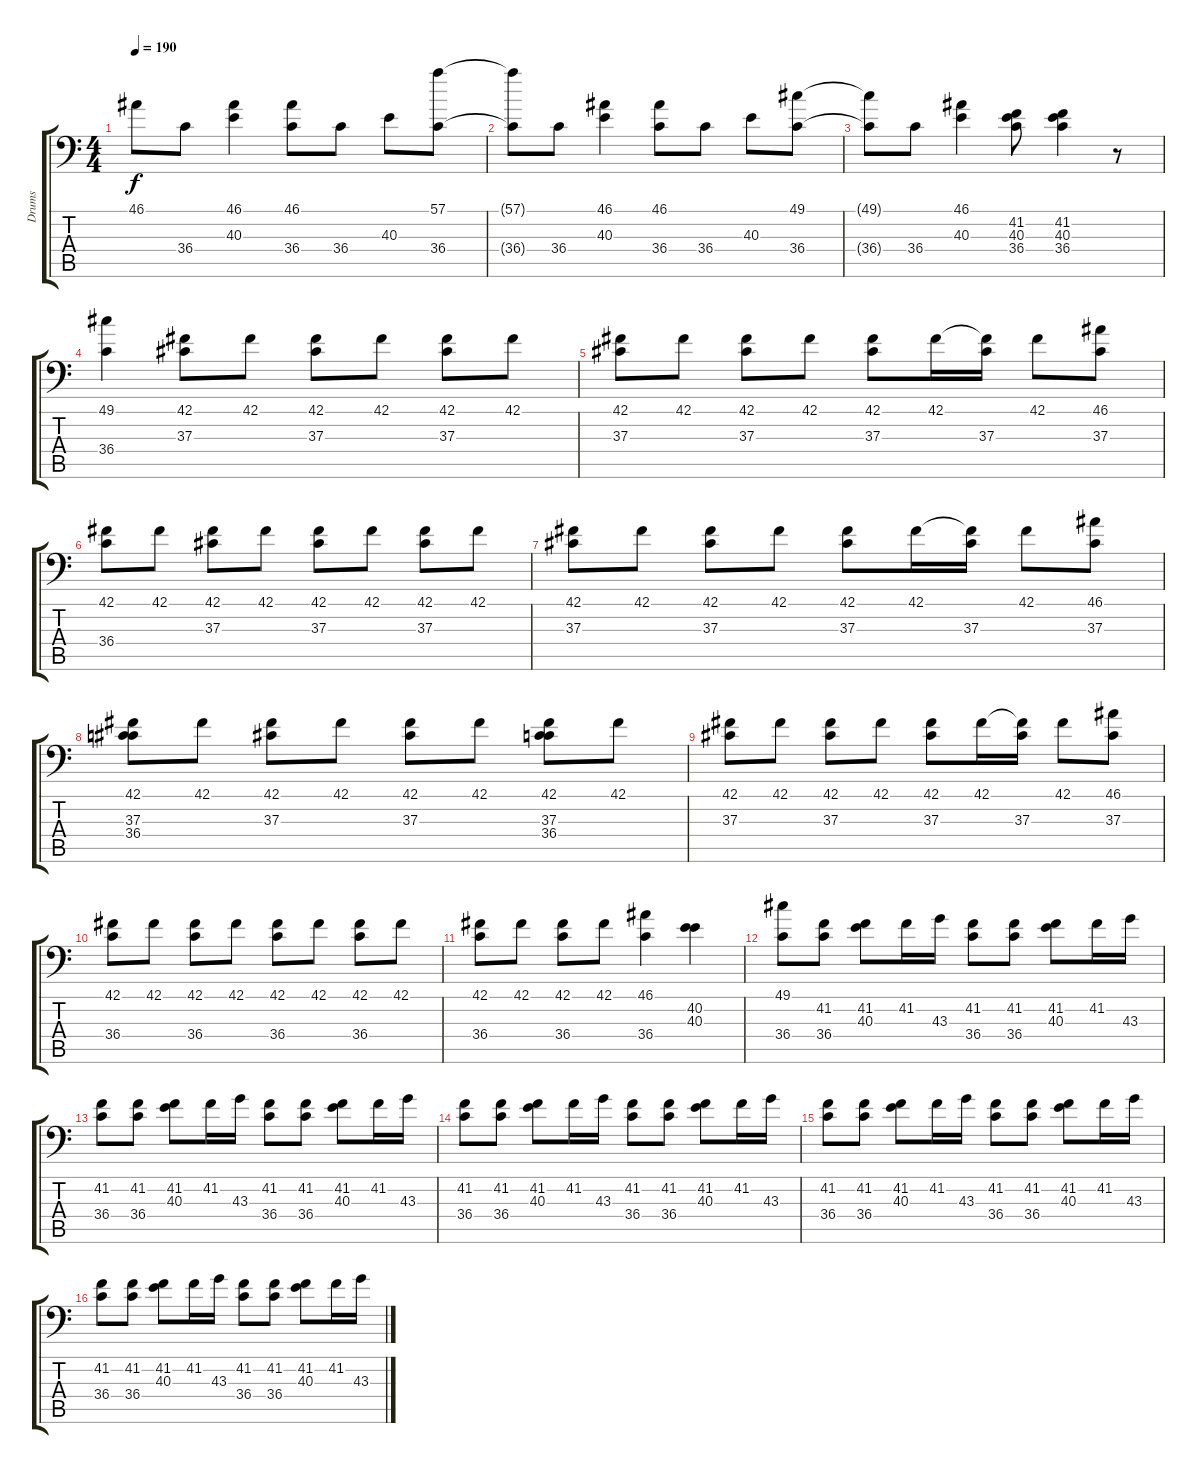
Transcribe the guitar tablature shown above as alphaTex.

\track ("Drums" "Drums") {instrument acousticgrandpiano}
\staff {score tabs}
\tuning (C-1 C-1 C-1 C-1 C-1 C-1) {hide}
\ts (4 4)
\tempo 190
\clef f4
\ks c
46.1.8{dy f} 36.4.8 (46.1 40.3).4 (46.1 36.4).8 36.4.8 40.3.8 (57.1 36.4).8 |
(57.1{t} 36.4{t}).8 36.4.8 (46.1 40.3).4 (46.1 36.4).8 36.4.8 40.3.8 (49.1 36.4).8 |
(49.1{t} 36.4{t}).8 36.4.8 (46.1 40.3).4 (41.2 40.3 36.4).8 (41.2 40.3 36.4).4 r.8 |
(49.1 36.4).4 (42.1 37.3).8 42.1.8 (42.1 37.3).8 42.1.8 (42.1 37.3).8 42.1.8 |
(42.1 37.3).8 42.1.8 (42.1 37.3).8 42.1.8 (42.1 37.3).8 42.1.16 (42.1{t} 37.3).16 42.1.8 (46.1 37.3).8 |
(42.1 36.4).8 42.1.8 (42.1 37.3).8 42.1.8 (42.1 37.3).8 42.1.8 (42.1 37.3).8 42.1.8 |
(42.1 37.3).8 42.1.8 (42.1 37.3).8 42.1.8 (42.1 37.3).8 42.1.16 (42.1{t} 37.3).16 42.1.8 (46.1 37.3).8 |
(42.1 37.3 36.4).8 42.1.8 (42.1 37.3).8 42.1.8 (42.1 37.3).8 42.1.8 (42.1 37.3 36.4).8 42.1.8 |
(42.1 37.3).8 42.1.8 (42.1 37.3).8 42.1.8 (42.1 37.3).8 42.1.16 (42.1{t} 37.3).16 42.1.8 (46.1 37.3).8 |
(42.1 36.4).8 42.1.8 (42.1 36.4).8 42.1.8 (42.1 36.4).8 42.1.8 (42.1 36.4).8 42.1.8 |
(42.1 36.4).8 42.1.8 (42.1 36.4).8 42.1.8 (46.1 36.4).4 (40.2 40.3).4 |
(49.1 36.4).8 (41.2 36.4).8 (41.2 40.3).8 41.2.16 43.3.16 (41.2 36.4).8 (41.2 36.4).8 (41.2 40.3).8 41.2.16 43.3.16 |
(41.2 36.4).8 (41.2 36.4).8 (41.2 40.3).8 41.2.16 43.3.16 (41.2 36.4).8 (41.2 36.4).8 (41.2 40.3).8 41.2.16 43.3.16 |
(41.2 36.4).8 (41.2 36.4).8 (41.2 40.3).8 41.2.16 43.3.16 (41.2 36.4).8 (41.2 36.4).8 (41.2 40.3).8 41.2.16 43.3.16 |
(41.2 36.4).8 (41.2 36.4).8 (41.2 40.3).8 41.2.16 43.3.16 (41.2 36.4).8 (41.2 36.4).8 (41.2 40.3).8 41.2.16 43.3.16 |
(41.2 36.4).8 (41.2 36.4).8 (41.2 40.3).8 41.2.16 43.3.16 (41.2 36.4).8 (41.2 36.4).8 (41.2 40.3).8 41.2.16 43.3.16
